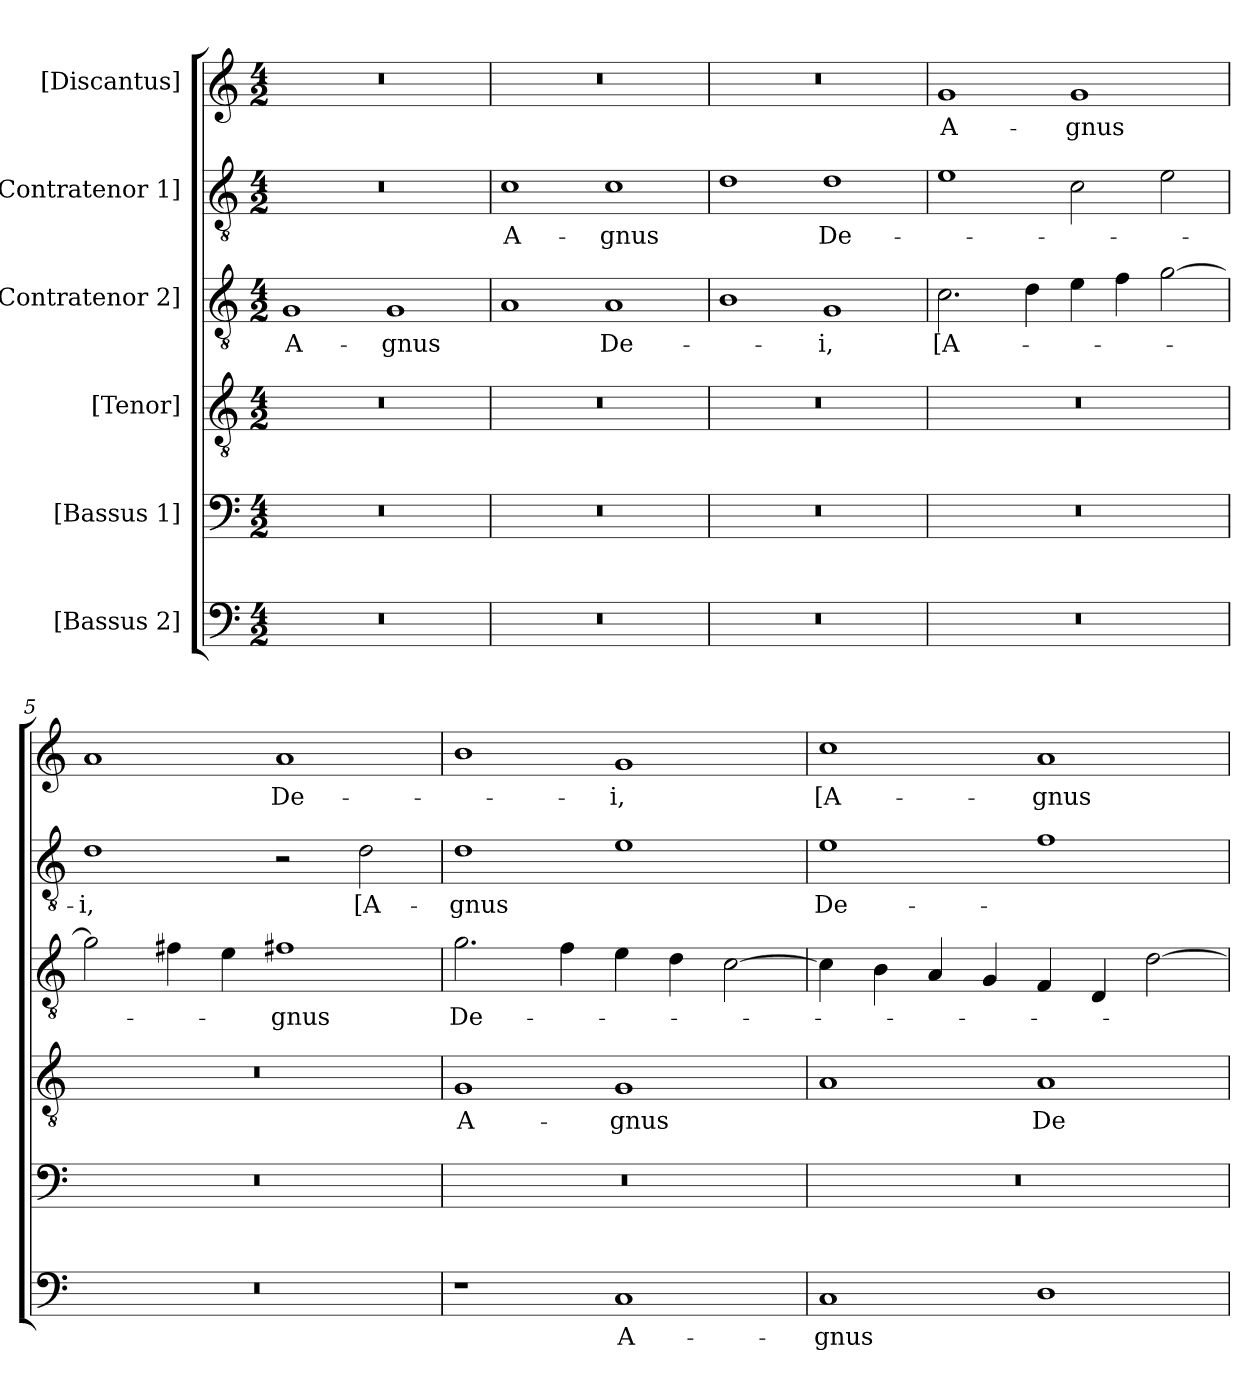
**kern	**text	**kern	**kern	**text	**kern	**text	**kern	**text	**kern	**text
*part6	*part6	*part5	*part4	*part4	*part3	*part3	*part2	*part2	*part1	*part1
*staff6	*staff6	*staff5	*staff4	*staff4	*staff3	*staff3	*staff2	*staff2	*staff1	*staff1
*I"[Bassus 2]	*	*I"[Bassus 1]	*I"[Tenor]	*	*I"[Contratenor 2]	*	*I"[Contratenor 1]	*	*I"[Discantus]	*
*clefF4	*	*clefF4	*clefGv2	*	*clefGv2	*	*clefGv2	*	*clefG2	*
*k[]	*	*k[]	*k[]	*	*k[]	*	*k[]	*	*k[]	*
*M4/2	*	*M4/2	*M4/2	*	*M4/2	*	*M4/2	*	*M4/2	*
=1	=1	=1	=1	=1	=1	=1	=1	=1	=1	=1
0r	.	0r	0r	.	1G/	A-	0r	.	0r	.
.	.	.	.	.	1G/	-gnus	.	.	.	.
=2	=2	=2	=2	=2	=2	=2	=2	=2	=2	=2
0r	.	0r	0r	.	1A/	.	1c\	A-	0r	.
.	.	.	.	.	1A/	De-	1c\	-gnus	.	.
=3	=3	=3	=3	=3	=3	=3	=3	=3	=3	=3
0r	.	0r	0r	.	1B\	.	1d\	.	0r	.
.	.	.	.	.	1G/	-i,	1d\	De-	.	.
=4	=4	=4	=4	=4	=4	=4	=4	=4	=4	=4
0r	.	0r	0r	.	2.c\	[A-	1e\	.	1g/	A-
.	.	.	.	.	4d\	.	.	.	.	.
.	.	.	.	.	4e\	.	2c\	.	1g/	-gnus
.	.	.	.	.	4f\	.	.	.	.	.
.	.	.	.	.	[2g\	.	2e\	.	.	.
=5	=5	=5	=5	=5	=5	=5	=5	=5	=5	=5
0r	.	0r	0r	.	2g\]	.	1d\	-i,	1a/	.
.	.	.	.	.	4f#X\	.	.	.	.	.
.	.	.	.	.	4e\	.	.	.	.	.
.	.	.	.	.	1f#X\	-gnus	2r	.	1a/	De-
.	.	.	.	.	.	.	2d\	[A-	.	.
=6	=6	=6	=6	=6	=6	=6	=6	=6	=6	=6
1r	.	0r	1G/	A-	2.g\	De-	1d\	-gnus	1b\	.
.	.	.	.	.	4f\	.	.	.	.	.
1C/	A-	.	1G/	-gnus	4e\	.	1e\	.	1g/	-i,
.	.	.	.	.	4d\	.	.	.	.	.
.	.	.	.	.	[2c\	.	.	.	.	.
=7	=7	=7	=7	=7	=7	=7	=7	=7	=7	=7
1C/	-gnus	0r	1A/	.	4c\]	.	1e\	De-	1cc\	[A-
.	.	.	.	.	4B\	.	.	.	.	.
.	.	.	.	.	4A/	.	.	.	.	.
.	.	.	.	.	4G/	.	.	.	.	.
1D\	.	.	1A/	De-	4F/	.	1f\	.	1a/	-gnus
.	.	.	.	.	4D/	.	.	.	.	.
.	.	.	.	.	[2d\	.	.	.	.	.
=	=	=	=	=	=	=	=	=	=	=
*-	*-	*-	*-	*-	*-	*-	*-	*-	*-	*-
